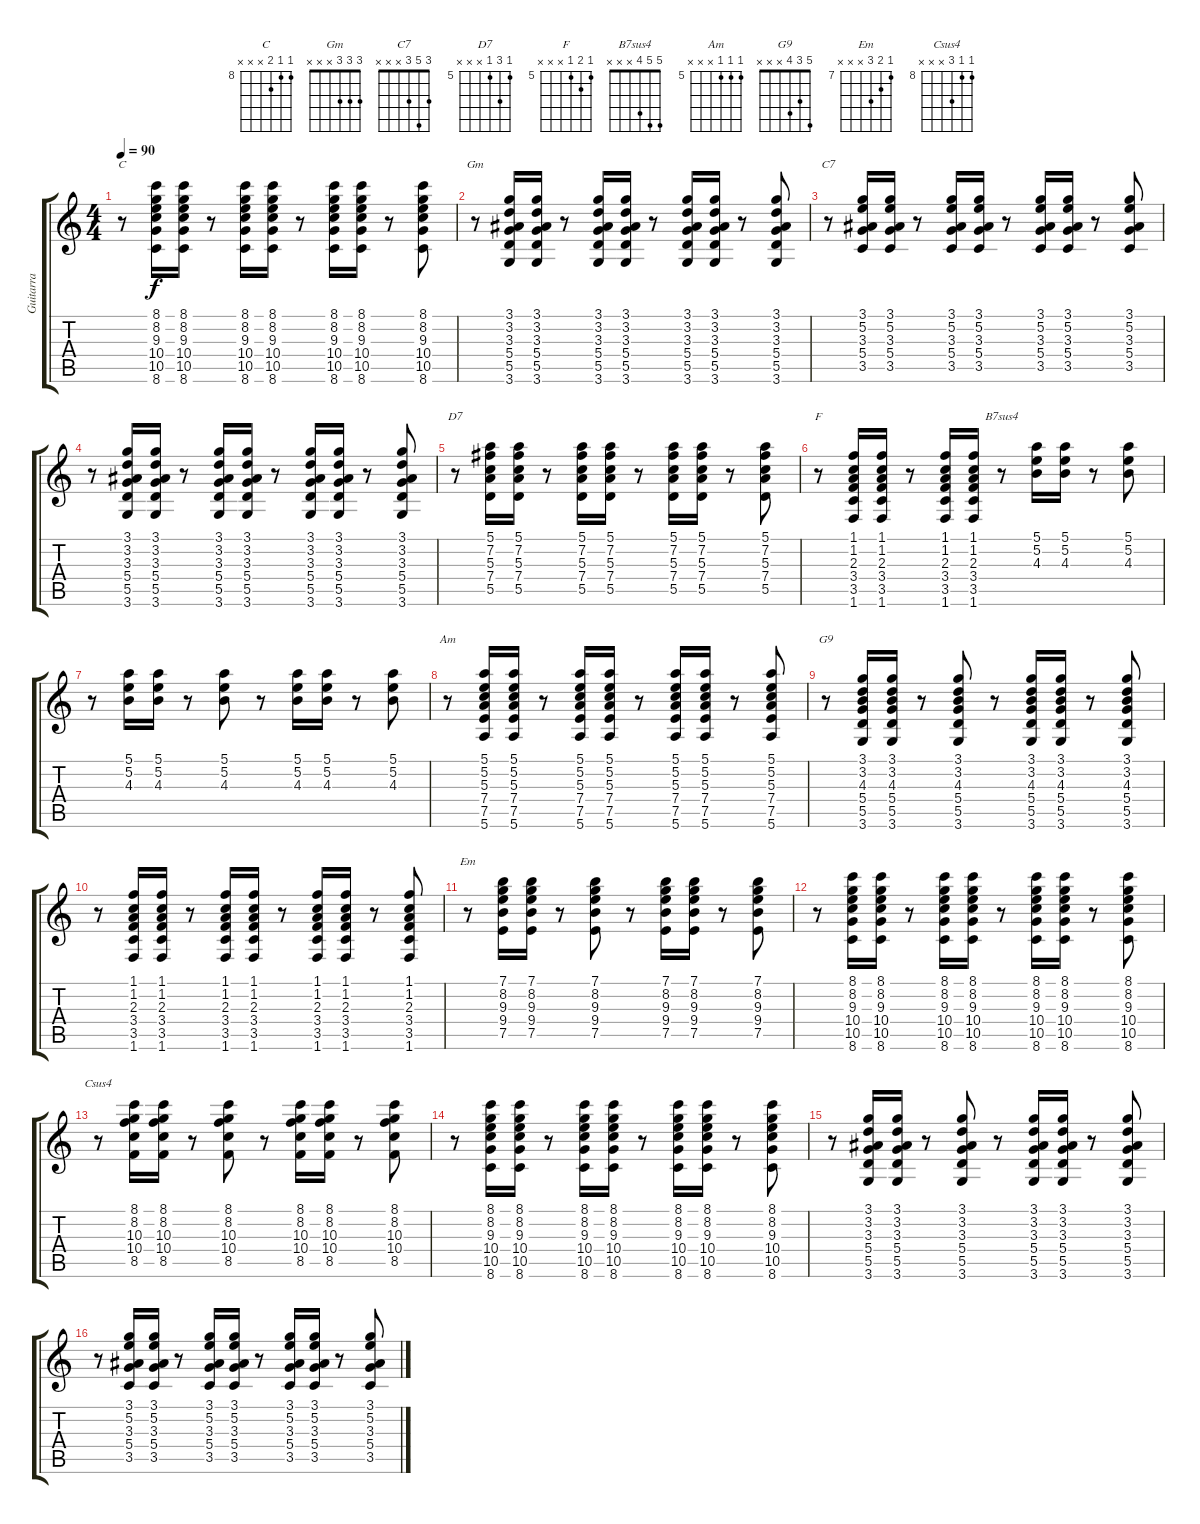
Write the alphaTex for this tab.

\track ("Guitarra" "Guitarra") {instrument electricguitarjazz}
\staff {score tabs}
\tuning (E4 B3 G3 D3 A2 E2) {hide}
\chord ("C" 8 8 9 x x x) {firstfret 8}
\chord ("Gm" 3 3 3 x x x)
\chord ("C7" 3 5 3 x x x)
\chord ("D7" 5 7 5 x x x) {firstfret 5}
\chord ("F" 5 6 5 x x x) {firstfret 5}
\chord ("B7sus4" 5 5 4 x x x)
\chord ("Am" 5 5 5 x x x) {firstfret 5}
\chord ("G9" 5 3 4 x x x)
\chord ("Em" 7 8 9 x x x) {firstfret 7}
\chord ("Csus4" 8 8 10 x x x) {firstfret 8}
\ts (4 4)
\tempo 90
\clef g2
\ks c
r.8{ch "C" dy f} (8.1 8.2 9.3 10.4 10.5 8.6).16 (8.1 8.2 9.3 10.4 10.5 8.6).16 r.8 (8.1 8.2 9.3 10.4 10.5 8.6).16 (8.1 8.2 9.3 10.4 10.5 8.6).16 r.8 (8.1 8.2 9.3 10.4 10.5 8.6).16 (8.1 8.2 9.3 10.4 10.5 8.6).16 r.8 (8.1 8.2 9.3 10.4 10.5 8.6).8 |
r.8{ch "Gm"} (3.1 3.2 3.3 5.4 5.5 3.6).16 (3.1 3.2 3.3 5.4 5.5 3.6).16 r.8 (3.1 3.2 3.3 5.4 5.5 3.6).16 (3.1 3.2 3.3 5.4 5.5 3.6).16 r.8 (3.1 3.2 3.3 5.4 5.5 3.6).16 (3.1 3.2 3.3 5.4 5.5 3.6).16 r.8 (3.1 3.2 3.3 5.4 5.5 3.6).8 |
r.8{ch "C7"} (3.1 5.2 3.3 5.4 3.5).16 (3.1 5.2 3.3 5.4 3.5).16 r.8 (3.1 5.2 3.3 5.4 3.5).16 (3.1 5.2 3.3 5.4 3.5).16 r.8 (3.1 5.2 3.3 5.4 3.5).16 (3.1 5.2 3.3 5.4 3.5).16 r.8 (3.1 5.2 3.3 5.4 3.5).8 |
r.8 (3.1 3.2 3.3 5.4 5.5 3.6).16 (3.1 3.2 3.3 5.4 5.5 3.6).16 r.8 (3.1 3.2 3.3 5.4 5.5 3.6).16 (3.1 3.2 3.3 5.4 5.5 3.6).16 r.8 (3.1 3.2 3.3 5.4 5.5 3.6).16 (3.1 3.2 3.3 5.4 5.5 3.6).16 r.8 (3.1 3.2 3.3 5.4 5.5 3.6).8 |
r.8{ch "D7"} (5.1 7.2 5.3 7.4 5.5).16 (5.1 7.2 5.3 7.4 5.5).16 r.8 (5.1 7.2 5.3 7.4 5.5).16 (5.1 7.2 5.3 7.4 5.5).16 r.8 (5.1 7.2 5.3 7.4 5.5).16 (5.1 7.2 5.3 7.4 5.5).16 r.8 (5.1 7.2 5.3 7.4 5.5).8 |
r.8{ch "F"} (1.1 1.2 2.3 3.4 3.5 1.6).16 (1.1 1.2 2.3 3.4 3.5 1.6).16 r.8 (1.1 1.2 2.3 3.4 3.5 1.6).16 (1.1 1.2 2.3 3.4 3.5 1.6).16 r.8{ch "B7sus4"} (5.1 5.2 4.3).16 (5.1 5.2 4.3).16 r.8 (5.1 5.2 4.3).8 |
r.8 (5.1 5.2 4.3).16 (5.1 5.2 4.3).16 r.8 (5.1 5.2 4.3).8 r.8 (5.1 5.2 4.3).16 (5.1 5.2 4.3).16 r.8 (5.1 5.2 4.3).8 |
r.8{ch "Am"} (5.1 5.2 5.3 7.4 7.5 5.6).16 (5.1 5.2 5.3 7.4 7.5 5.6).16 r.8 (5.1 5.2 5.3 7.4 7.5 5.6).16 (5.1 5.2 5.3 7.4 7.5 5.6).16 r.8 (5.1 5.2 5.3 7.4 7.5 5.6).16 (5.1 5.2 5.3 7.4 7.5 5.6).16 r.8 (5.1 5.2 5.3 7.4 7.5 5.6).8 |
r.8{ch "G9"} (3.1 3.2 4.3 5.4 5.5 3.6).16 (3.1 3.2 4.3 5.4 5.5 3.6).16 r.8 (3.1 3.2 4.3 5.4 5.5 3.6).8 r.8 (3.1 3.2 4.3 5.4 5.5 3.6).16 (3.1 3.2 4.3 5.4 5.5 3.6).16 r.8 (3.1 3.2 4.3 5.4 5.5 3.6).8 |
r.8 (1.1 1.2 2.3 3.4 3.5 1.6).16 (1.1 1.2 2.3 3.4 3.5 1.6).16 r.8 (1.1 1.2 2.3 3.4 3.5 1.6).16 (1.1 1.2 2.3 3.4 3.5 1.6).16 r.8 (1.1 1.2 2.3 3.4 3.5 1.6).16 (1.1 1.2 2.3 3.4 3.5 1.6).16 r.8 (1.1 1.2 2.3 3.4 3.5 1.6).8 |
r.8{ch "Em"} (7.1 8.2 9.3 9.4 7.5).16 (7.1 8.2 9.3 9.4 7.5).16 r.8 (7.1 8.2 9.3 9.4 7.5).8 r.8 (7.1 8.2 9.3 9.4 7.5).16 (7.1 8.2 9.3 9.4 7.5).16 r.8 (7.1 8.2 9.3 9.4 7.5).8 |
r.8 (8.1 8.2 9.3 10.4 10.5 8.6).16 (8.1 8.2 9.3 10.4 10.5 8.6).16 r.8 (8.1 8.2 9.3 10.4 10.5 8.6).16 (8.1 8.2 9.3 10.4 10.5 8.6).16 r.8 (8.1 8.2 9.3 10.4 10.5 8.6).16 (8.1 8.2 9.3 10.4 10.5 8.6).16 r.8 (8.1 8.2 9.3 10.4 10.5 8.6).8 |
r.8{ch "Csus4"} (8.1 8.2 10.3 10.4 8.5).16 (8.1 8.2 10.3 10.4 8.5).16 r.8 (8.1 8.2 10.3 10.4 8.5).8 r.8 (8.1 8.2 10.3 10.4 8.5).16 (8.1 8.2 10.3 10.4 8.5).16 r.8 (8.1 8.2 10.3 10.4 8.5).8 |
r.8 (8.1 8.2 9.3 10.4 10.5 8.6).16 (8.1 8.2 9.3 10.4 10.5 8.6).16 r.8 (8.1 8.2 9.3 10.4 10.5 8.6).16 (8.1 8.2 9.3 10.4 10.5 8.6).16 r.8 (8.1 8.2 9.3 10.4 10.5 8.6).16 (8.1 8.2 9.3 10.4 10.5 8.6).16 r.8 (8.1 8.2 9.3 10.4 10.5 8.6).8 |
r.8 (3.1 3.2 3.3 5.4 5.5 3.6).16 (3.1 3.2 3.3 5.4 5.5 3.6).16 r.8 (3.1 3.2 3.3 5.4 5.5 3.6).8 r.8 (3.1 3.2 3.3 5.4 5.5 3.6).16 (3.1 3.2 3.3 5.4 5.5 3.6).16 r.8 (3.1 3.2 3.3 5.4 5.5 3.6).8 |
r.8 (3.1 5.2 3.3 5.4 3.5).16 (3.1 5.2 3.3 5.4 3.5).16 r.8 (3.1 5.2 3.3 5.4 3.5).16 (3.1 5.2 3.3 5.4 3.5).16 r.8 (3.1 5.2 3.3 5.4 3.5).16 (3.1 5.2 3.3 5.4 3.5).16 r.8 (3.1 5.2 3.3 5.4 3.5).8
